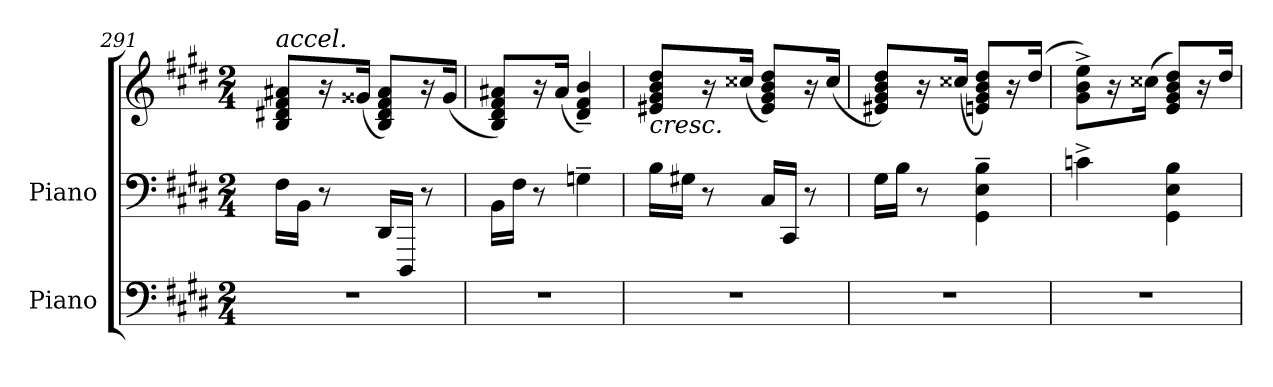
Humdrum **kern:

**kern	**kern	**kern
*part2	*part1	*part1
*staff3	*staff2	*staff1
*I"Piano	*I"Piano	*
*I'Pno	*I'Pno	*
*clefF4	*clefF4	*clefG2
*k[f#c#g#d#]	*k[f#c#g#d#]	*k[f#c#g#d#]
*M2/4	*M2/4	*M2/4
=291	=291	=291
!	!	!LO:TX:a:i:t=accel.
2r	16F#\LL	8B/ 8d#X/ 8f#/ 8a#X/L
.	16BB\JJ	.
.	8r	16r
.	.	(<16g##X/Jk
.	16DD#/LL	8B/ 8d#/ 8f#/ 8a#/L)
.	16DDD#/JJ	.
.	8r	16r
.	.	(<16g##/Jk
=292	=292	=292
2r	16BB\LL	8B/ 8d#/ 8f#/ 8a#X/L)
.	16F#\JJ	.
.	8r	16r
.	.	(<16a#/Jk
.	4Gn~\	4d#/~ 4f#/~ 4b/~)
=293	=293	=293
!	!	!LO:TX:b:i:t=cresc.
2r	16B\LL	8e#X/ 8g#/ 8b/ 8dd#/L
.	16G#X\JJ	.
.	8r	16r
.	.	(<16cc##X/Jk
.	16C#i/LL	8e#/ 8g#/ 8b/ 8dd#/L)
.	16CC#i/JJ	.
.	8r	16r
.	.	(<16cc##/Jk
!!LO:PB:g=z
=294	=294	=294
2r	16G#\LL	8e#X/ 8g#/ 8b/ 8dd#/L)
.	16B\JJ	.
.	8r	16r
.	.	(<16cc##X/Jk
.	4GG#\~ 4E\~ 4B\~	8en/ 8g#/ 8b/ 8dd#/L)
.	.	16r
.	.	(>16dd#/Jk
=295	=295	=295
2r	4cn^\	8g#\^ 8b\^ 8ee\^L)
.	.	16r
.	.	(>16cc##X\Jk
.	4GG#\ 4E\ 4B\	8e/ 8g#/ 8b/ 8dd#/L)
.	.	16r
.	.	16dd#/Jk
=	=	=
*-	*-	*-
